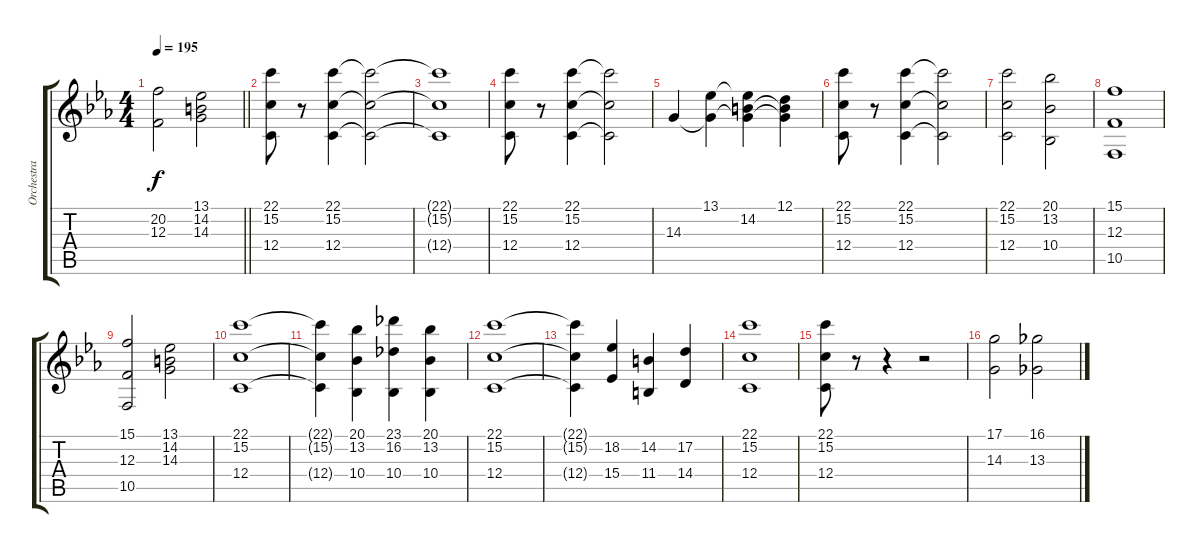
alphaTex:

\track ("Orchestra" "Orchestra") {instrument stringensemble1}
\staff {score tabs}
\tuning (D4 A3 F3 C3 G2 C2) {hide}
\ts (4 4)
\tempo 195
\clef g2
\barLineRight lightlight
\ks cminor
(20.2 12.3).2{dy f} (13.1 14.2 14.3).2 |
(22.1 15.2 12.4).8 r.8 (22.1 15.2 12.4).4 (22.1{t} 15.2{t} 12.4{t}).2 |
(22.1{t} 15.2{t} 12.4{t}).1 |
(22.1 15.2 12.4).8 r.8 (22.1 15.2 12.4).4 (22.1{t} 15.2{t} 12.4{t}).2 |
14.3.4 (13.1 14.3{t}).4 (13.1{t} 14.2 14.3{t}).4 (12.1 14.2{t} 14.3{t}).4 |
(22.1 15.2 12.4).8 r.8 (22.1 15.2 12.4).4 (22.1{t} 15.2{t} 12.4{t}).2 |
(22.1 15.2 12.4).2 (20.1 13.2 10.4).2 |
(15.1 12.3 10.5).1 |
(15.1 12.3 10.5).2 (13.1 14.2 14.3).2 |
(22.1 15.2 12.4).1 |
(22.1{t} 15.2{t} 12.4{t}).4 (20.1 13.2 10.4).4 (23.1 16.2 10.4).4 (20.1 13.2 10.4).4 |
(22.1 15.2 12.4).1 |
(22.1{t} 15.2{t} 12.4{t}).4 (18.2 15.4).4 (14.2 11.4).4 (17.2 14.4).4 |
(22.1 15.2 12.4).1 |
(22.1 15.2 12.4).8 r.8 r.4 r.2 |
(17.1 14.3).2 (16.1 13.3).2
